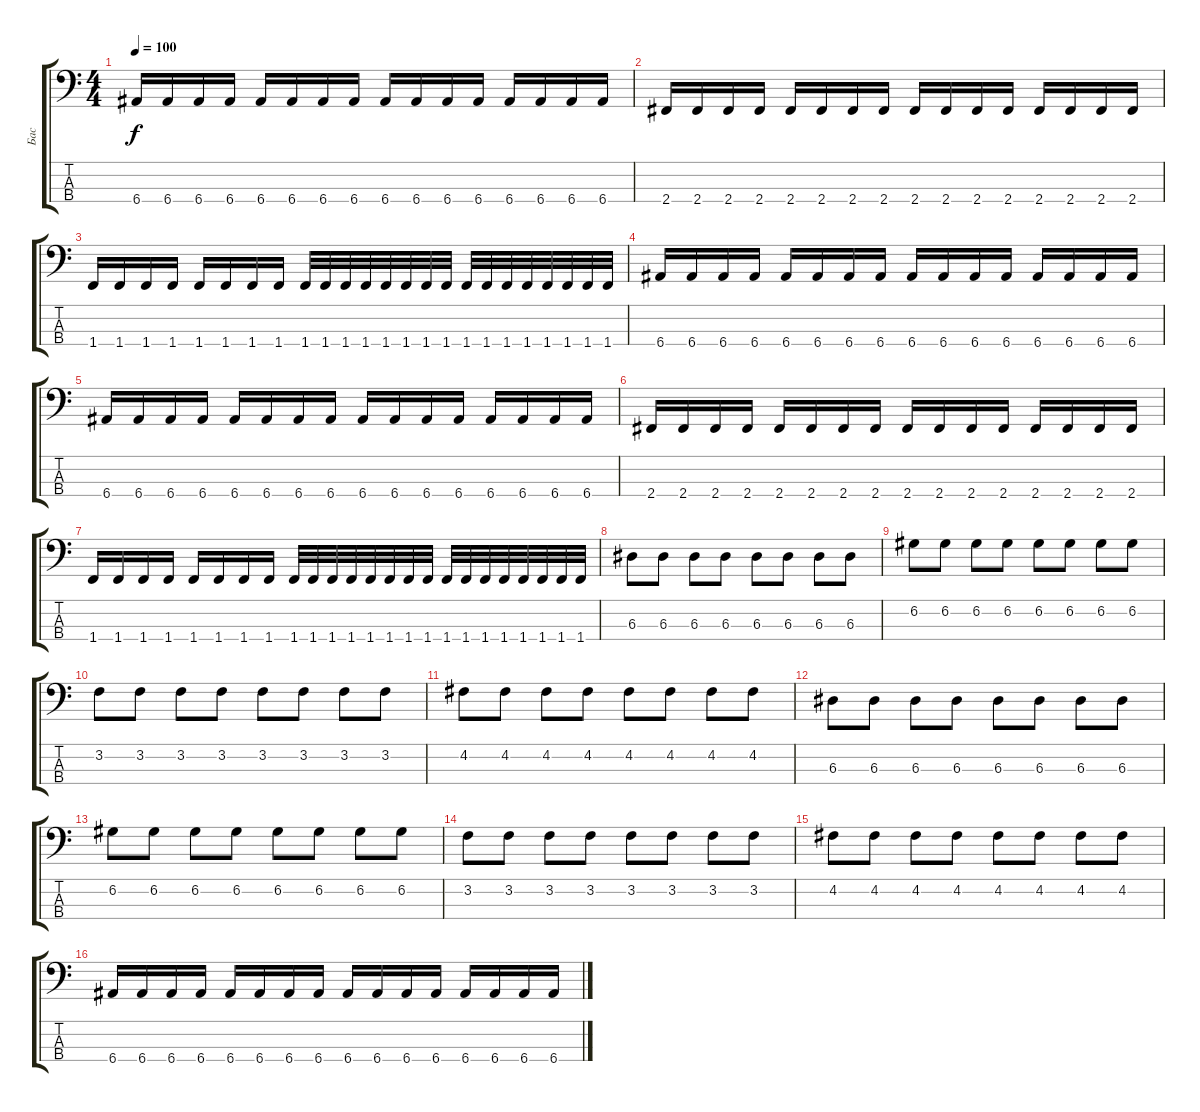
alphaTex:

\track ("Бас" "Бас") {instrument electricguitarjazz}
\staff {score tabs}
\tuning (G2 D2 A1 E1) {hide}
\ts (4 4)
\tempo 100
\clef f4
\ks c
6.4.16{dy f} 6.4.16 6.4.16 6.4.16 6.4.16 6.4.16 6.4.16 6.4.16 6.4.16 6.4.16 6.4.16 6.4.16 6.4.16 6.4.16 6.4.16 6.4.16 |
2.4.16 2.4.16 2.4.16 2.4.16 2.4.16 2.4.16 2.4.16 2.4.16 2.4.16 2.4.16 2.4.16 2.4.16 2.4.16 2.4.16 2.4.16 2.4.16 |
1.4.16 1.4.16 1.4.16 1.4.16 1.4.16 1.4.16 1.4.16 1.4.16 1.4.32 1.4.32 1.4.32 1.4.32 1.4.32 1.4.32 1.4.32 1.4.32 1.4.32 1.4.32 1.4.32 1.4.32 1.4.32 1.4.32 1.4.32 1.4.32 |
6.4.16 6.4.16 6.4.16 6.4.16 6.4.16 6.4.16 6.4.16 6.4.16 6.4.16 6.4.16 6.4.16 6.4.16 6.4.16 6.4.16 6.4.16 6.4.16 |
6.4.16 6.4.16 6.4.16 6.4.16 6.4.16 6.4.16 6.4.16 6.4.16 6.4.16 6.4.16 6.4.16 6.4.16 6.4.16 6.4.16 6.4.16 6.4.16 |
2.4.16 2.4.16 2.4.16 2.4.16 2.4.16 2.4.16 2.4.16 2.4.16 2.4.16 2.4.16 2.4.16 2.4.16 2.4.16 2.4.16 2.4.16 2.4.16 |
1.4.16 1.4.16 1.4.16 1.4.16 1.4.16 1.4.16 1.4.16 1.4.16 1.4.32 1.4.32 1.4.32 1.4.32 1.4.32 1.4.32 1.4.32 1.4.32 1.4.32 1.4.32 1.4.32 1.4.32 1.4.32 1.4.32 1.4.32 1.4.32 |
6.3.8 6.3.8 6.3.8 6.3.8 6.3.8 6.3.8 6.3.8 6.3.8 |
6.2.8 6.2.8 6.2.8 6.2.8 6.2.8 6.2.8 6.2.8 6.2.8 |
3.2.8 3.2.8 3.2.8 3.2.8 3.2.8 3.2.8 3.2.8 3.2.8 |
4.2.8 4.2.8 4.2.8 4.2.8 4.2.8 4.2.8 4.2.8 4.2.8 |
6.3.8 6.3.8 6.3.8 6.3.8 6.3.8 6.3.8 6.3.8 6.3.8 |
6.2.8 6.2.8 6.2.8 6.2.8 6.2.8 6.2.8 6.2.8 6.2.8 |
3.2.8 3.2.8 3.2.8 3.2.8 3.2.8 3.2.8 3.2.8 3.2.8 |
4.2.8 4.2.8 4.2.8 4.2.8 4.2.8 4.2.8 4.2.8 4.2.8 |
6.4.16 6.4.16 6.4.16 6.4.16 6.4.16 6.4.16 6.4.16 6.4.16 6.4.16 6.4.16 6.4.16 6.4.16 6.4.16 6.4.16 6.4.16 6.4.16
